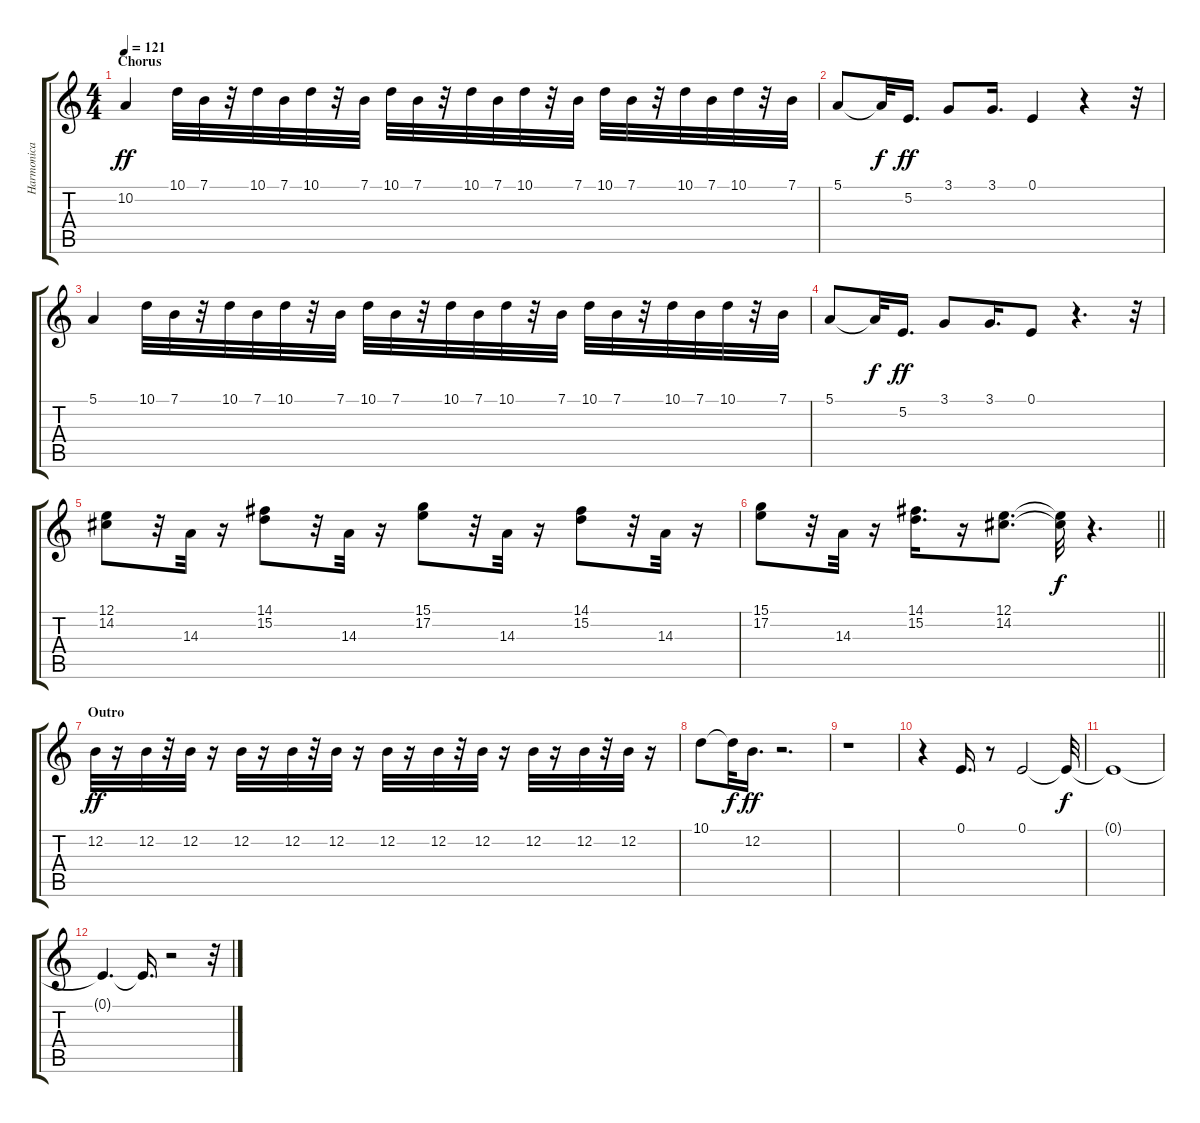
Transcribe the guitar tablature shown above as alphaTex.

\track ("Harmonica (Dbl)" "Harmonica ") {instrument harmonica}
\staff {score tabs}
\tuning (E4 B3 G3 D3 A2 E2) {hide}
\ts (4 4)
\section ("" "Chorus")
\tempo 121
\clef g2
\ks c
10.2.4{dy ff} 10.1.32 7.1.32 r.32 10.1.32 7.1.32 10.1.32 r.32 7.1.32 10.1.32 7.1.32 r.32 10.1.32 7.1.32 10.1.32 r.32 7.1.32 10.1.32 7.1.32 r.32 10.1.32 7.1.32 10.1.32 r.32 7.1.32 |
5.1.8 5.1{t}.32{dy f} 5.2.16{d dy ff} 3.1.8 3.1.16{d} 0.1.4 r.4 r.32 |
5.1.4 10.1.32 7.1.32 r.32 10.1.32 7.1.32 10.1.32 r.32 7.1.32 10.1.32 7.1.32 r.32 10.1.32 7.1.32 10.1.32 r.32 7.1.32 10.1.32 7.1.32 r.32 10.1.32 7.1.32 10.1.32 r.32 7.1.32 |
5.1.8 5.1{t}.32{dy f} 5.2.16{d dy ff} 3.1.8 3.1.16{d} 0.1.8 r.4{d} r.32 |
(12.1 14.2).8 r.32 14.3.32 r.16 (14.1 15.2).8 r.32 14.3.32 r.16 (15.1 17.2).8 r.32 14.3.32 r.16 (14.1 15.2).8 r.32 14.3.32 r.16 |
\barLineRight lightlight
(15.1 17.2).8 r.32 14.3.32 r.16 (14.1 15.2).16{d} r.16 (12.1 14.2).8{d} (12.1{t} 14.2{t}).32{dy f} r.4{d} |
\section ("" "Outro")
12.2.32{dy ff} r.16 12.2.32 r.32 12.2.32 r.16 12.2.32 r.16 12.2.32 r.32 12.2.32 r.16 12.2.32 r.16 12.2.32 r.32 12.2.32 r.16 12.2.32 r.16 12.2.32 r.32 12.2.32 r.16 |
10.1.8 10.1{t}.32{dy f} 12.2.16{d dy ff} r.2{d} |
r.1 |
r.4 0.1.16{d} r.8 0.1.2 0.1{t}.32{dy f} |
0.1{t}.1 |
0.1{t}.4{d} 0.1{t}.16{d} r.2 r.32
